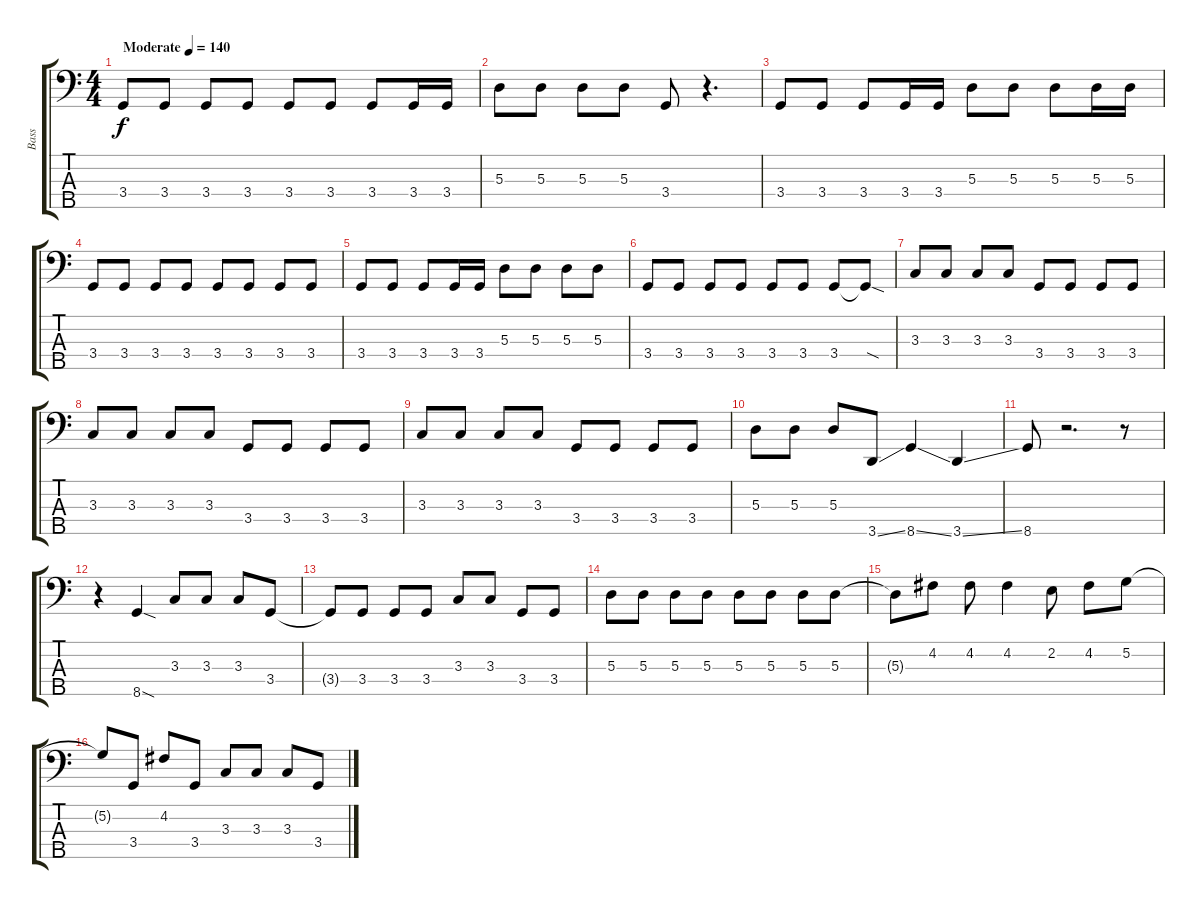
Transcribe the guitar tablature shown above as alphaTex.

\track ("Bass" "Bass") {instrument electricbasspick}
\staff {score tabs}
\tuning (G2 D2 A1 E1 B0) {hide}
\ts (4 4)
\tempo (140 "Moderate")
\clef f4
\ks c
3.4.8{dy f instrument electricbasspick} 3.4.8 3.4.8 3.4.8 3.4.8 3.4.8 3.4.8 3.4.16 3.4.16 |
5.3.8 5.3.8 5.3.8 5.3.8 3.4.8 r.4{d} |
3.4.8 3.4.8 3.4.8 3.4.16 3.4.16 5.3.8 5.3.8 5.3.8 5.3.16 5.3.16 |
3.4.8 3.4.8 3.4.8 3.4.8 3.4.8 3.4.8 3.4.8 3.4.8 |
3.4.8 3.4.8 3.4.8 3.4.16 3.4.16 5.3.8 5.3.8 5.3.8 5.3.8 |
3.4.8 3.4.8 3.4.8 3.4.8 3.4.8 3.4.8 3.4.8 3.4{sod t}.8 |
3.3.8 3.3.8 3.3.8 3.3.8 3.4.8 3.4.8 3.4.8 3.4.8 |
3.3.8 3.3.8 3.3.8 3.3.8 3.4.8 3.4.8 3.4.8 3.4.8 |
3.3.8 3.3.8 3.3.8 3.3.8 3.4.8 3.4.8 3.4.8 3.4.8 |
5.3.8 5.3.8 5.3.8 3.5{ss}.8 8.5{ss}.4 3.5{ss}.4 |
8.5.8 r.2{d} r.8 |
r.4 8.5{sod}.4 3.3.8 3.3.8 3.3.8 3.4.8 |
3.4{t}.8 3.4.8 3.4.8 3.4.8 3.3.8 3.3.8 3.4.8 3.4.8 |
5.3.8 5.3.8 5.3.8 5.3.8 5.3.8 5.3.8 5.3.8 5.3.8 |
5.3{t}.8 4.2.8 4.2.8 4.2.4 2.2.8 4.2.8 5.2.8 |
5.2{t}.8 3.4.8 4.2.8 3.4.8 3.3.8 3.3.8 3.3.8 3.4.8
